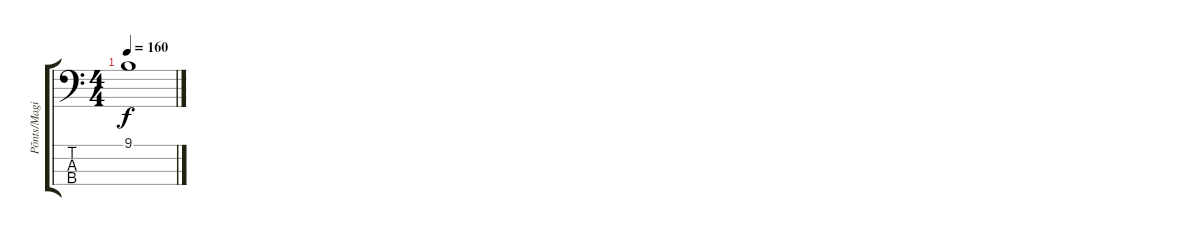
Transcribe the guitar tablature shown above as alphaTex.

\track ("Põnts/Magistus" "Põnts/Magi") {instrument electricbasspick}
\staff {score tabs}
\tuning (D2 A1 E1 B0) {hide}
\ts (4 4)
\tempo 160
\clef f4
\ks c
9.1{t}.1{dy f}
